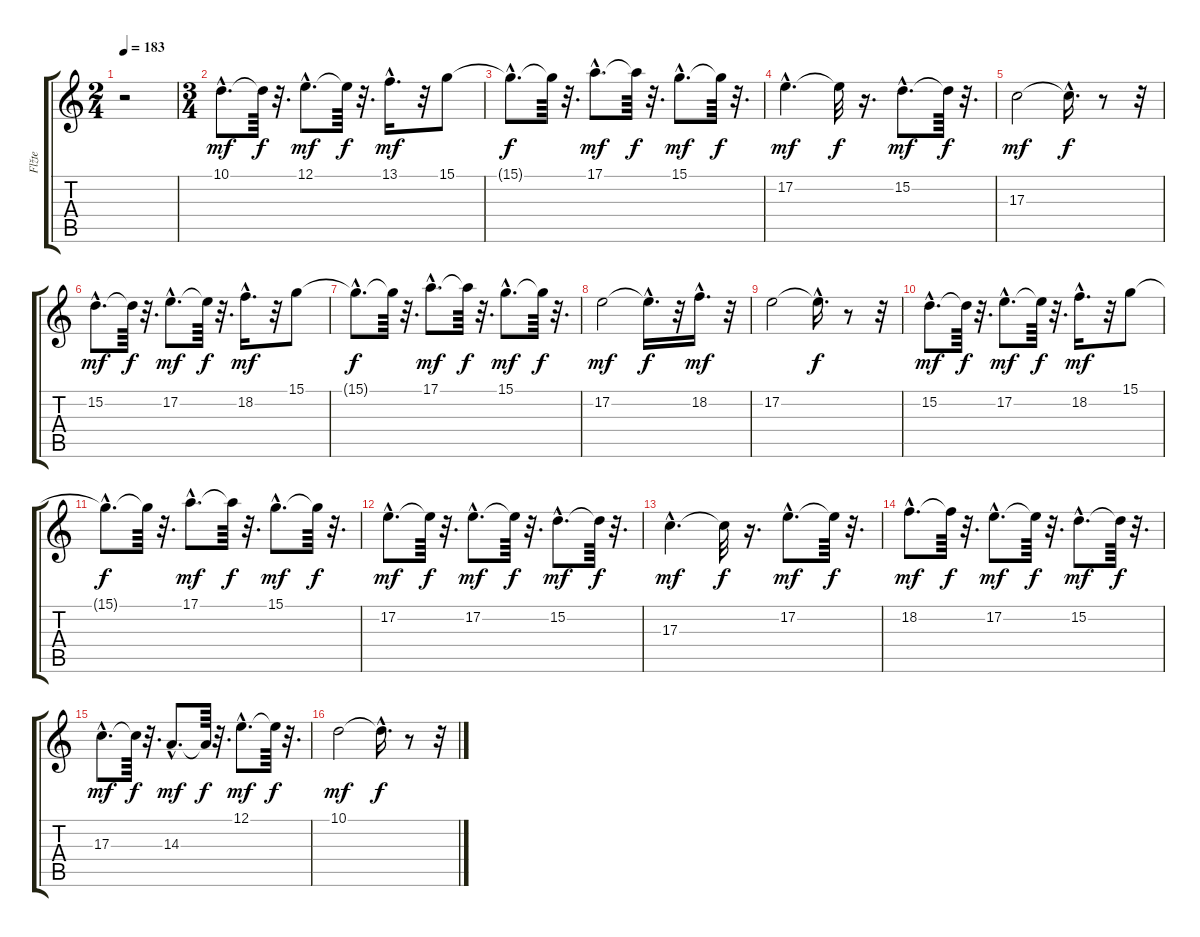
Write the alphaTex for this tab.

\track ("Flžte" "Flžte") {instrument flute}
\staff {score tabs}
\tuning (E4 B3 G3 D3 A2 E2) {hide}
\ts (2 4)
\tempo 183
\clef g2
\ks c
r.2{dy mf instrument flute} |
\ts (3 4)
10.1{hac}.8{d} 10.1{t}.64{dy f} r.32{d} 12.1{hac}.8{d dy mf} 12.1{t}.64{dy f} r.32{d} 13.1{hac}.16{d dy mf} r.32 15.1.8 |
15.1{hac t}.8{d dy f} 15.1{t}.64 r.32{d} 17.1{hac}.8{d dy mf} 17.1{t}.64{dy f} r.32{d} 15.1{hac}.8{d dy mf} 15.1{t}.64{dy f} r.32{d} |
17.2{hac}.4{d dy mf} 17.2{t}.32{dy f} r.16{d} 15.2{hac}.8{d dy mf} 15.2{t}.64{dy f} r.32{d} |
17.3.2{dy mf} 17.3{hac t}.16{d dy f} r.8 r.32 |
15.2{hac}.8{d dy mf} 15.2{t}.64{dy f} r.32{d} 17.2{hac}.8{d dy mf} 17.2{t}.64{dy f} r.32{d} 18.2{hac}.16{d dy mf} r.32 15.1.8 |
15.1{hac t}.8{d dy f} 15.1{t}.64 r.32{d} 17.1{hac}.8{d dy mf} 17.1{t}.64{dy f} r.32{d} 15.1{hac}.8{d dy mf} 15.1{t}.64{dy f} r.32{d} |
17.2.2{dy mf} 17.2{hac t}.16{d dy f} r.32 18.2{hac}.16{d dy mf} r.32 |
17.2.2 17.2{hac t}.16{d dy f} r.8 r.32 |
15.2{hac}.8{d dy mf} 15.2{t}.64{dy f} r.32{d} 17.2{hac}.8{d dy mf} 17.2{t}.64{dy f} r.32{d} 18.2{hac}.16{d dy mf} r.32 15.1.8 |
15.1{hac t}.8{d dy f} 15.1{t}.64 r.32{d} 17.1{hac}.8{d dy mf} 17.1{t}.64{dy f} r.32{d} 15.1{hac}.8{d dy mf} 15.1{t}.64{dy f} r.32{d} |
17.2{hac}.8{d dy mf} 17.2{t}.64{dy f} r.32{d} 17.2{hac}.8{d dy mf} 17.2{t}.64{dy f} r.32{d} 15.2{hac}.8{d dy mf} 15.2{t}.64{dy f} r.32{d} |
17.3{hac}.4{d dy mf} 17.3{t}.32{dy f} r.16{d} 17.2{hac}.8{d dy mf} 17.2{t}.64{dy f} r.32{d} |
18.2{hac}.8{d dy mf} 18.2{t}.64{dy f} r.32{d} 17.2{hac}.8{d dy mf} 17.2{t}.64{dy f} r.32{d} 15.2{hac}.8{d dy mf} 15.2{t}.64{dy f} r.32{d} |
17.3{hac}.8{d dy mf} 17.3{t}.64{dy f} r.32{d} 14.3{hac}.8{d dy mf} 14.3{t}.64{dy f} r.32{d} 12.1{hac}.8{d dy mf} 12.1{t}.64{dy f} r.32{d} |
10.1.2{dy mf} 10.1{hac t}.16{d dy f} r.8 r.32
